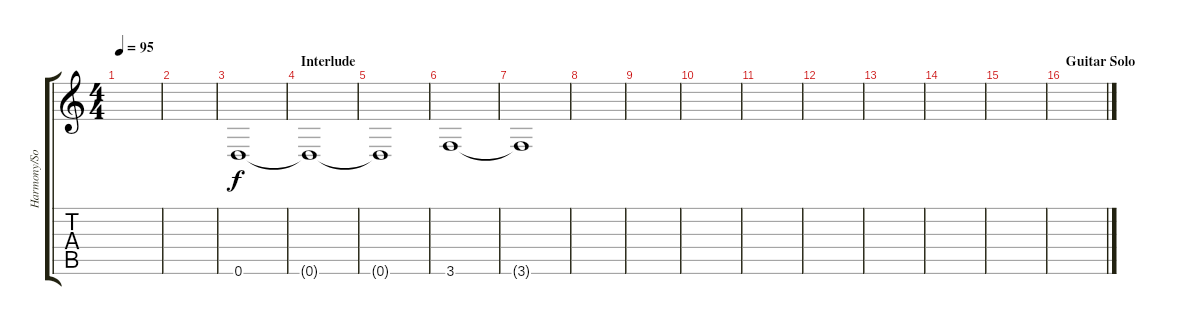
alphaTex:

\track ("Harmony/Solo 2" "Harmony/So") {instrument distortionguitar}
\staff {score tabs}
\tuning (D4 A3 F3 C3 G2 D2) {hide}
\ts (4 4)
\tempo 95
\clef g2
\ks c
|
|
0.6.1{volume 13 balance 8 instrument synthstrings1} |
\section ("" "Interlude")
0.6{t}.1 |
0.6{t}.1 |
3.6.1 |
3.6{t}.1 |
|
|
|
|
|
|
|
|
\section ("" "Guitar Solo")
